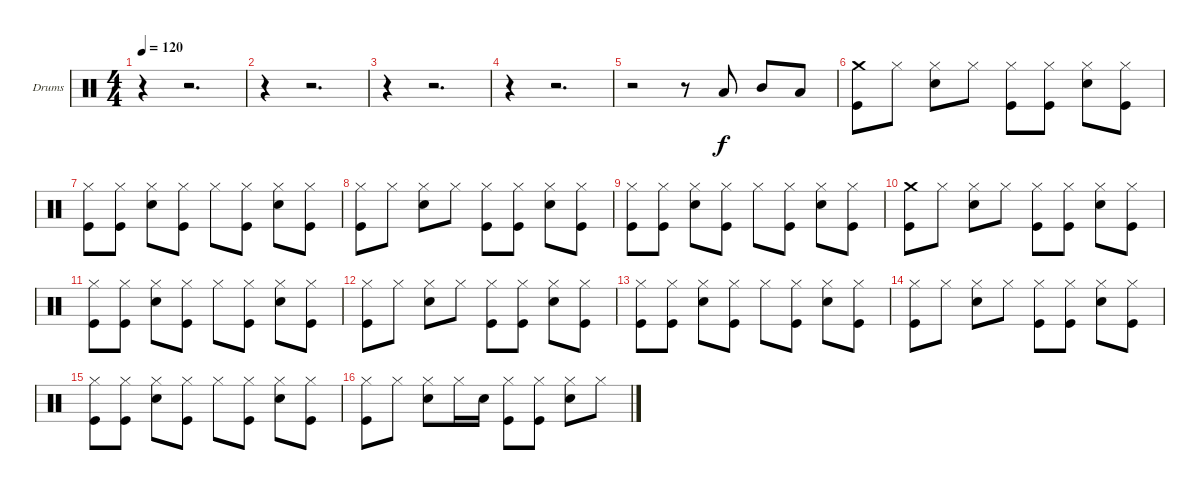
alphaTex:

\bracketExtendMode groupsimilarinstruments
\firstSystemTrackNameOrientation horizontal
\otherSystemsTrackNameOrientation horizontal
\track ("Drumkit" "Drums") {instrument percussion}
\staff {score}
\articulation defaults
\ts (4 4)
\tempo 120
\clef neutral
\ks c
r.4{dy f} r.2{d} |
r.4 r.2{d} |
r.4 r.2{d} |
r.4 r.2{d} |
r.2 r.8 "Low Tom (hit)".8 "Mid Tom (hit)".8 "Low Tom (hit)".8 |
("Crash medium (hit)" "Kick (hit)").8 "Hi-Hat (closed)".8 ("Hi-Hat (closed)" "Snare (hit) 2").8 "Hi-Hat (closed)".8 ("Hi-Hat (closed)" "Kick (hit)").8 ("Hi-Hat (closed)" "Kick (hit)").8 ("Hi-Hat (closed)" "Snare (hit) 2").8 ("Hi-Hat (closed)" "Kick (hit)").8 |
("Hi-Hat (closed)" "Kick (hit)").8 ("Hi-Hat (closed)" "Kick (hit)").8 ("Hi-Hat (closed)" "Snare (hit) 2").8 ("Hi-Hat (closed)" "Kick (hit)").8 "Hi-Hat (closed)".8 ("Hi-Hat (closed)" "Kick (hit)").8 ("Hi-Hat (closed)" "Snare (hit) 2").8 ("Hi-Hat (closed)" "Kick (hit)").8 |
("Hi-Hat (closed)" "Kick (hit)").8 "Hi-Hat (closed)".8 ("Hi-Hat (closed)" "Snare (hit) 2").8 "Hi-Hat (closed)".8 ("Hi-Hat (closed)" "Kick (hit)").8 ("Hi-Hat (closed)" "Kick (hit)").8 ("Hi-Hat (closed)" "Snare (hit) 2").8 ("Hi-Hat (closed)" "Kick (hit)").8 |
("Hi-Hat (closed)" "Kick (hit)").8 ("Hi-Hat (closed)" "Kick (hit)").8 ("Hi-Hat (closed)" "Snare (hit) 2").8 ("Hi-Hat (closed)" "Kick (hit)").8 "Hi-Hat (closed)".8 ("Hi-Hat (closed)" "Kick (hit)").8 ("Hi-Hat (closed)" "Snare (hit) 2").8 ("Hi-Hat (closed)" "Kick (hit)").8 |
("Crash medium (hit)" "Kick (hit)").8 "Hi-Hat (closed)".8 ("Hi-Hat (closed)" "Snare (hit) 2").8 "Hi-Hat (closed)".8 ("Hi-Hat (closed)" "Kick (hit)").8 ("Hi-Hat (closed)" "Kick (hit)").8 ("Hi-Hat (closed)" "Snare (hit) 2").8 ("Hi-Hat (closed)" "Kick (hit)").8 |
("Hi-Hat (closed)" "Kick (hit)").8 ("Hi-Hat (closed)" "Kick (hit)").8 ("Hi-Hat (closed)" "Snare (hit) 2").8 ("Hi-Hat (closed)" "Kick (hit)").8 "Hi-Hat (closed)".8 ("Hi-Hat (closed)" "Kick (hit)").8 ("Hi-Hat (closed)" "Snare (hit) 2").8 ("Hi-Hat (closed)" "Kick (hit)").8 |
("Hi-Hat (closed)" "Kick (hit)").8 "Hi-Hat (closed)".8 ("Hi-Hat (closed)" "Snare (hit) 2").8 "Hi-Hat (closed)".8 ("Hi-Hat (closed)" "Kick (hit)").8 ("Hi-Hat (closed)" "Kick (hit)").8 ("Hi-Hat (closed)" "Snare (hit) 2").8 ("Hi-Hat (closed)" "Kick (hit)").8 |
("Hi-Hat (closed)" "Kick (hit)").8 ("Hi-Hat (closed)" "Kick (hit)").8 ("Hi-Hat (closed)" "Snare (hit) 2").8 ("Hi-Hat (closed)" "Kick (hit)").8 "Hi-Hat (closed)".8 ("Hi-Hat (closed)" "Kick (hit)").8 ("Hi-Hat (closed)" "Snare (hit) 2").8 ("Hi-Hat (closed)" "Kick (hit)").8 |
("Hi-Hat (closed)" "Kick (hit)").8 "Hi-Hat (closed)".8 ("Hi-Hat (closed)" "Snare (hit) 2").8 "Hi-Hat (closed)".8 ("Hi-Hat (closed)" "Kick (hit)").8 ("Hi-Hat (closed)" "Kick (hit)").8 ("Hi-Hat (closed)" "Snare (hit) 2").8 ("Hi-Hat (closed)" "Kick (hit)").8 |
("Hi-Hat (closed)" "Kick (hit)").8 ("Hi-Hat (closed)" "Kick (hit)").8 ("Hi-Hat (closed)" "Snare (hit) 2").8 ("Hi-Hat (closed)" "Kick (hit)").8 "Hi-Hat (closed)".8 ("Hi-Hat (closed)" "Kick (hit)").8 ("Hi-Hat (closed)" "Snare (hit) 2").8 ("Hi-Hat (closed)" "Kick (hit)").8 |
("Hi-Hat (closed)" "Kick (hit)").8 "Hi-Hat (closed)".8 ("Hi-Hat (closed)" "Snare (hit) 2").8 "Hi-Hat (closed)".16 "Snare (hit) 2".16 ("Hi-Hat (closed)" "Kick (hit)").8 ("Hi-Hat (closed)" "Kick (hit)").8 ("Hi-Hat (closed)" "Snare (hit) 2").8 "Hi-Hat (closed)".8
